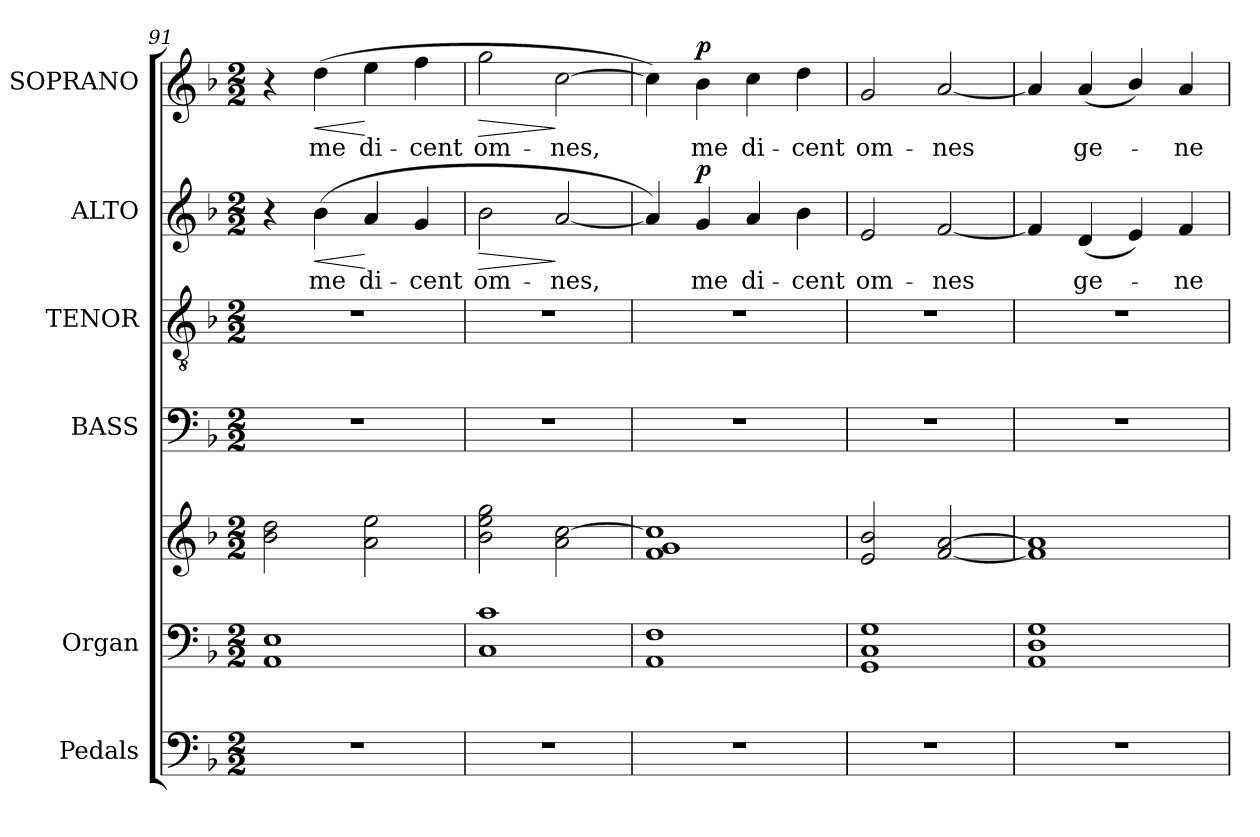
**kern	**kern	**kern	**kern	**kern	**kern	**text	**dynam	**kern	**text	**dynam
*part6	*part5	*part5	*part4	*part3	*part2	*part2	*part2	*part1	*part1	*part1
*staff7	*staff6	*staff5	*staff4	*staff3	*staff2	*staff2	*staff2	*staff1	*staff1	*staff1
*I"Pedals	*I"Organ	*	*I"BASS	*I"TENOR	*I"ALTO	*	*	*I"SOPRANO	*	*
*I'Ped.	*I'Org.	*	*I'B.	*I'T.	*I'A.	*	*	*I'S.	*	*
!!LO:LB:g=z
*clefF4	*clefF4	*clefG2	*clefF4	*clefGv2	*clefG2	*	*	*clefG2	*	*
*	*	*	*	*ITrd7c12	*	*	*	*	*	*
*k[b-]	*k[b-]	*k[b-]	*k[b-]	*k[b-]	*k[b-]	*	*	*k[b-]	*	*
*F:	*F:	*F:	*F:	*F:	*F:	*	*	*F:	*	*
*M2/2	*M2/2	*M2/2	*M2/2	*M2/2	*M2/2	*	*	*M2/2	*	*
=91	=91	=91	=91	=91	=91	=91	=91	=91	=91	=91
1r	1AAi 1Ei	2b-i\ 2ddi	1r	1r	4r	.	.	4r	.	.
!	!	!	!	!	!	!LO:LY:b:color=#000000	!LO:HP:b	!	!	!
!	!	!	!	!	!	!	!	!	!LO:LY:b:color=#000000	!LO:HP:b
.	.	.	.	.	(4b-i\	me	<	(4ddi\	me	<
!	!	!	!	!	!	!LO:LY:b:color=#000000	!	!	!	!
!	!	!	!	!	!	!	!	!	!LO:LY:b:color=#000000	!
.	.	2ai\ 2eei	.	.	4ai/	di-	[	4eei\	di-	[
!	!	!	!	!	!	!LO:LY:b:color=#000000	!	!	!	!
!	!	!	!	!	!	!	!	!	!LO:LY:b:color=#000000	!
.	.	.	.	.	4gi/	-cent	.	4ffi\	-cent	.
=92	=92	=92	=92	=92	=92	=92	=92	=92	=92	=92
!	!	!	!	!	!	!LO:LY:b:color=#000000	!LO:HP:b	!	!	!
!	!	!	!	!	!	!	!	!	!LO:LY:b:color=#000000	!LO:HP:b
1r	1Ci 1ci	2b-i\ 2eei 2ggi	1r	1r	2b-i\	om-	>	2ggi\	om-	>
!	!	!	!	!	!	!LO:LY:b:color=#000000	!	!	!	!
!	!	!	!	!	!	!	!	!	!LO:LY:b:color=#000000	!
.	.	2ai\ [>2cci	.	.	[<2ai/	-nes,	]	[>2cci\	-nes,	]
=93	=93	=93	=93	=93	=93	=93	=93	=93	=93	=93
1r	1AAi 1Fi	1fi 1gi 1cci]	1r	1r	4ai/])	.	.	4cci\])	.	.
!	!	!	!	!	!	!LO:LY:b:color=#000000	!	!	!	!
!	!	!	!	!	!	!	!	!	!LO:LY:b:color=#000000	!
.	.	.	.	.	4gi/	me	p	4b-i\	me	p
!	!	!	!	!	!	!LO:LY:b:color=#000000	!	!	!	!
!	!	!	!	!	!	!	!	!	!LO:LY:b:color=#000000	!
.	.	.	.	.	4ai/	di-	.	4cci\	di-	.
!	!	!	!	!	!	!LO:LY:b:color=#000000	!	!	!	!
!	!	!	!	!	!	!	!	!	!LO:LY:b:color=#000000	!
.	.	.	.	.	4b-i\	-cent	.	4ddi\	-cent	.
=94	=94	=94	=94	=94	=94	=94	=94	=94	=94	=94
!	!	!	!	!	!	!LO:LY:b:color=#000000	!	!	!	!
!	!	!	!	!	!	!	!	!	!LO:LY:b:color=#000000	!
1r	1GGi 1Ci 1Gi	2ei/ 2b-i	1r	1r	2ei/	om-	.	2gi/	om-	.
!	!	!	!	!	!	!LO:LY:b:color=#000000	!	!	!	!
!	!	!	!	!	!	!	!	!	!LO:LY:b:color=#000000	!
.	.	[<2fi/ [>2ai	.	.	[<2fi/	-nes	.	[<2ai/	-nes	.
=95	=95	=95	=95	=95	=95	=95	=95	=95	=95	=95
1r	1AAi 1Di 1Gi	1fi] 1ai]	1r	1r	4fi/]	.	.	4ai/]	.	.
!	!	!	!	!	!	!LO:LY:b:color=#000000	!	!	!	!
!	!	!	!	!	!	!	!	!	!LO:LY:b:color=#000000	!
.	.	.	.	.	(4di/	ge-	.	(4ai/	ge-	.
.	.	.	.	.	4ei/)	.	.	4b-i/)	.	.
!	!	!	!	!	!	!LO:LY:b:color=#000000	!	!	!	!
!	!	!	!	!	!	!	!	!	!LO:LY:b:color=#000000	!
.	.	.	.	.	4fi/	-ne-	.	4ai/	-ne-	.
=	=	=	=	=	=	=	=	=	=	=
*-	*-	*-	*-	*-	*-	*-	*-	*-	*-	*-
